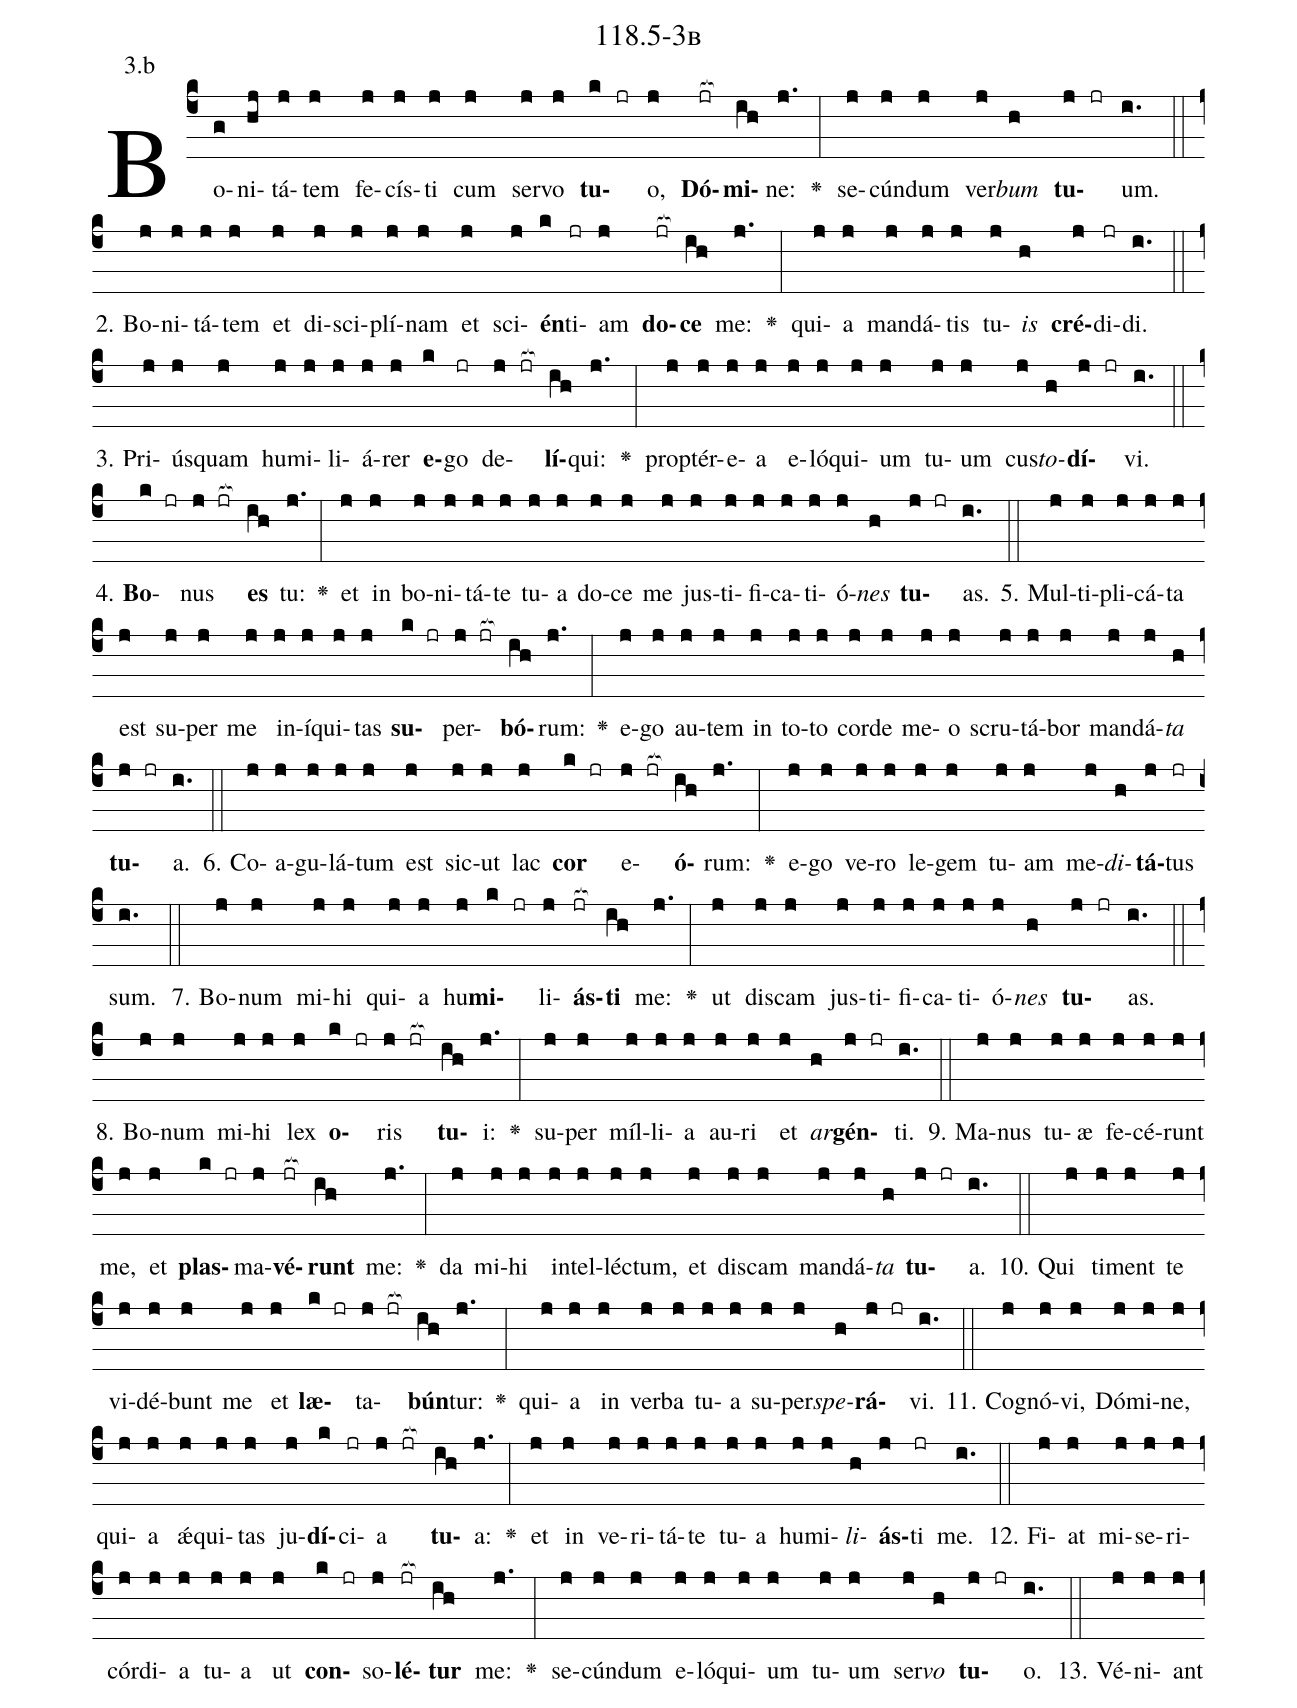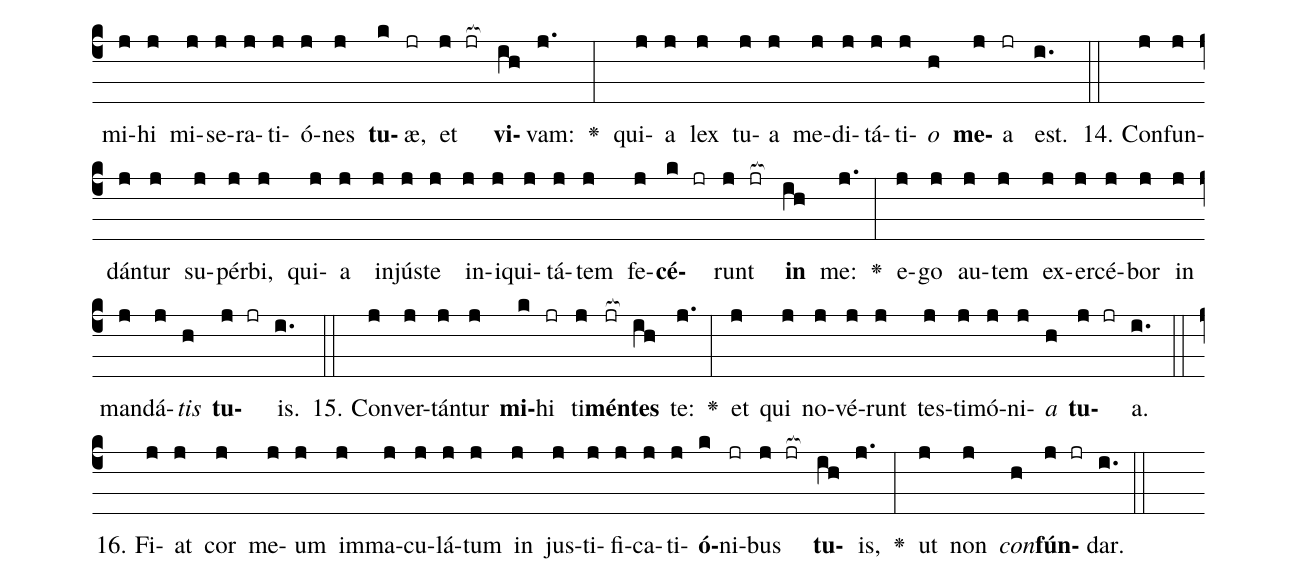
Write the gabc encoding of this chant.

name: 118.5-3b;
annotation: 3.b;
%%
(c4)Bo(g)ni(hj)tá(j)tem(j) fe(j)cís(j)ti(j) cum(j) ser(j)vo(j) <b>tu</b>(k jr)o,(j) <b>Dó</b>(jr[ocb:1{])<b>mi</b>(ih[ocb:0}])ne:(j.) <v>\greheightstar</v>(:) se(j)cún(j)dum(j) ver(j)<i>bum</i>(h) <b>tu</b>(j jr)um.(i.) (::)
2. Bo(j)ni(j)tá(j)tem(j) et(j) di(j)sci(j)plí(j)nam(j) et(j) sci(j)<b>én</b>(k)ti(jr)am(j) <b>do</b>(jr[ocb:1{])<b>ce</b>(ih[ocb:0}]) me:(j.) <v>\greheightstar</v>(:) qui(j)a(j) man(j)dá(j)tis(j) tu(j)<i>is</i>(h) <b>cré</b>(j)di(jr)di.(i.) (::)
3. Pri(j)ús(j)quam(j) hu(j)mi(j)li(j)á(j)rer(j) <b>e</b>(k)go(jr) de(j jr[ocb:1{])<b>lí</b>(ih[ocb:0}])qui:(j.) <v>\greheightstar</v>(:) prop(j)tér(j)e(j)a(j) e(j)ló(j)qui(j)um(j) tu(j)um(j) cus(j)<i>to</i>(h)<b>dí</b>(j jr)vi.(i.) (::)
4. <b>Bo</b>(k jr)nus(j jr[ocb:1{]) <b>es</b>(ih[ocb:0}]) tu:(j.) <v>\greheightstar</v>(:) et(j) in(j) bo(j)ni(j)tá(j)te(j) tu(j)a(j) do(j)ce(j) me(j) jus(j)ti(j)fi(j)ca(j)ti(j)ó(j)<i>nes</i>(h) <b>tu</b>(j jr)as.(i.) (::)
5. Mul(j)ti(j)pli(j)cá(j)ta(j) est(j) su(j)per(j) me(j) in(j)í(j)qui(j)tas(j) <b>su</b>(k jr)per(j jr[ocb:1{])<b>bó</b>(ih[ocb:0}])rum:(j.) <v>\greheightstar</v>(:) e(j)go(j) au(j)tem(j) in(j) to(j)to(j) cor(j)de(j) me(j)o(j) scru(j)tá(j)bor(j) man(j)dá(j)<i>ta</i>(h) <b>tu</b>(j jr)a.(i.) (::)
6. Co(j)a(j)gu(j)lá(j)tum(j) est(j) sic(j)ut(j) lac(j) <b>cor</b>(k jr) e(j jr[ocb:1{])<b>ó</b>(ih[ocb:0}])rum:(j.) <v>\greheightstar</v>(:) e(j)go(j) ve(j)ro(j) le(j)gem(j) tu(j)am(j) me(j)<i>di</i>(h)<b>tá</b>(j)tus(jr) sum.(i.) (::)
7. Bo(j)num(j) mi(j)hi(j) qui(j)a(j) hu(j)<b>mi</b>(k jr)li(j)<b>ás</b>(jr[ocb:1{])<b>ti</b>(ih[ocb:0}]) me:(j.) <v>\greheightstar</v>(:) ut(j) dis(j)cam(j) jus(j)ti(j)fi(j)ca(j)ti(j)ó(j)<i>nes</i>(h) <b>tu</b>(j jr)as.(i.) (::)
8. Bo(j)num(j) mi(j)hi(j) lex(j) <b>o</b>(k jr)ris(j jr[ocb:1{]) <b>tu</b>(ih[ocb:0}])i:(j.) <v>\greheightstar</v>(:) su(j)per(j) míl(j)li(j)a(j) au(j)ri(j) et(j) <i>ar</i>(h)<b>gén</b>(j jr)ti.(i.) (::)
9. Ma(j)nus(j) tu(j)æ(j) fe(j)cé(j)runt(j) me,(j) et(j) <b>plas</b>(k jr)ma(j)<b>vé</b>(jr[ocb:1{])<b>runt</b>(ih[ocb:0}]) me:(j.) <v>\greheightstar</v>(:) da(j) mi(j)hi(j) in(j)tel(j)léc(j)tum,(j) et(j) dis(j)cam(j) man(j)dá(j)<i>ta</i>(h) <b>tu</b>(j jr)a.(i.) (::)
10. Qui(j) ti(j)ment(j) te(j) vi(j)dé(j)bunt(j) me(j) et(j) <b>læ</b>(k jr)ta(j jr[ocb:1{])<b>bún</b>(ih[ocb:0}])tur:(j.) <v>\greheightstar</v>(:) qui(j)a(j) in(j) ver(j)ba(j) tu(j)a(j) su(j)per(j)<i>spe</i>(h)<b>rá</b>(j jr)vi.(i.) (::)
11. Co(j)gnó(j)vi,(j) Dó(j)mi(j)ne,(j) qui(j)a(j) ǽ(j)qui(j)tas(j) ju(j)<b>dí</b>(k)ci(jr)a(j jr[ocb:1{]) <b>tu</b>(ih[ocb:0}])a:(j.) <v>\greheightstar</v>(:) et(j) in(j) ve(j)ri(j)tá(j)te(j) tu(j)a(j) hu(j)mi(j)<i>li</i>(h)<b>ás</b>(j)ti(jr) me.(i.) (::)
12. Fi(j)at(j) mi(j)se(j)ri(j)cór(j)di(j)a(j) tu(j)a(j) ut(j) <b>con</b>(k jr)so(j)<b>lé</b>(jr[ocb:1{])<b>tur</b>(ih[ocb:0}]) me:(j.) <v>\greheightstar</v>(:) se(j)cún(j)dum(j) e(j)ló(j)qui(j)um(j) tu(j)um(j) ser(j)<i>vo</i>(h) <b>tu</b>(j jr)o.(i.) (::)
13. Vé(j)ni(j)ant(j) mi(j)hi(j) mi(j)se(j)ra(j)ti(j)ó(j)nes(j) <b>tu</b>(k)æ,(jr) et(j jr[ocb:1{]) <b>vi</b>(ih[ocb:0}])vam:(j.) <v>\greheightstar</v>(:) qui(j)a(j) lex(j) tu(j)a(j) me(j)di(j)tá(j)ti(j)<i>o</i>(h) <b>me</b>(j)a(jr) est.(i.) (::)
14. Con(j)fun(j)dán(j)tur(j) su(j)pér(j)bi,(j) qui(j)a(j) in(j)jús(j)te(j) in(j)i(j)qui(j)tá(j)tem(j) fe(j)<b>cé</b>(k jr)runt(j jr[ocb:1{]) <b>in</b>(ih[ocb:0}]) me:(j.) <v>\greheightstar</v>(:) e(j)go(j) au(j)tem(j) ex(j)er(j)cé(j)bor(j) in(j) man(j)dá(j)<i>tis</i>(h) <b>tu</b>(j jr)is.(i.) (::)
15. Con(j)ver(j)tán(j)tur(j) <b>mi</b>(k)hi(jr) ti(j)<b>mén</b>(jr[ocb:1{])<b>tes</b>(ih[ocb:0}]) te:(j.) <v>\greheightstar</v>(:) et(j) qui(j) no(j)vé(j)runt(j) tes(j)ti(j)mó(j)ni(j)<i>a</i>(h) <b>tu</b>(j jr)a.(i.) (::)
16. Fi(j)at(j) cor(j) me(j)um(j) im(j)ma(j)cu(j)lá(j)tum(j) in(j) jus(j)ti(j)fi(j)ca(j)ti(j)<b>ó</b>(k)ni(jr)bus(j jr[ocb:1{]) <b>tu</b>(ih[ocb:0}])is,(j.) <v>\greheightstar</v>(:) ut(j) non(j) <i>con</i>(h)<b>fún</b>(j jr)dar.(i.) (::)
